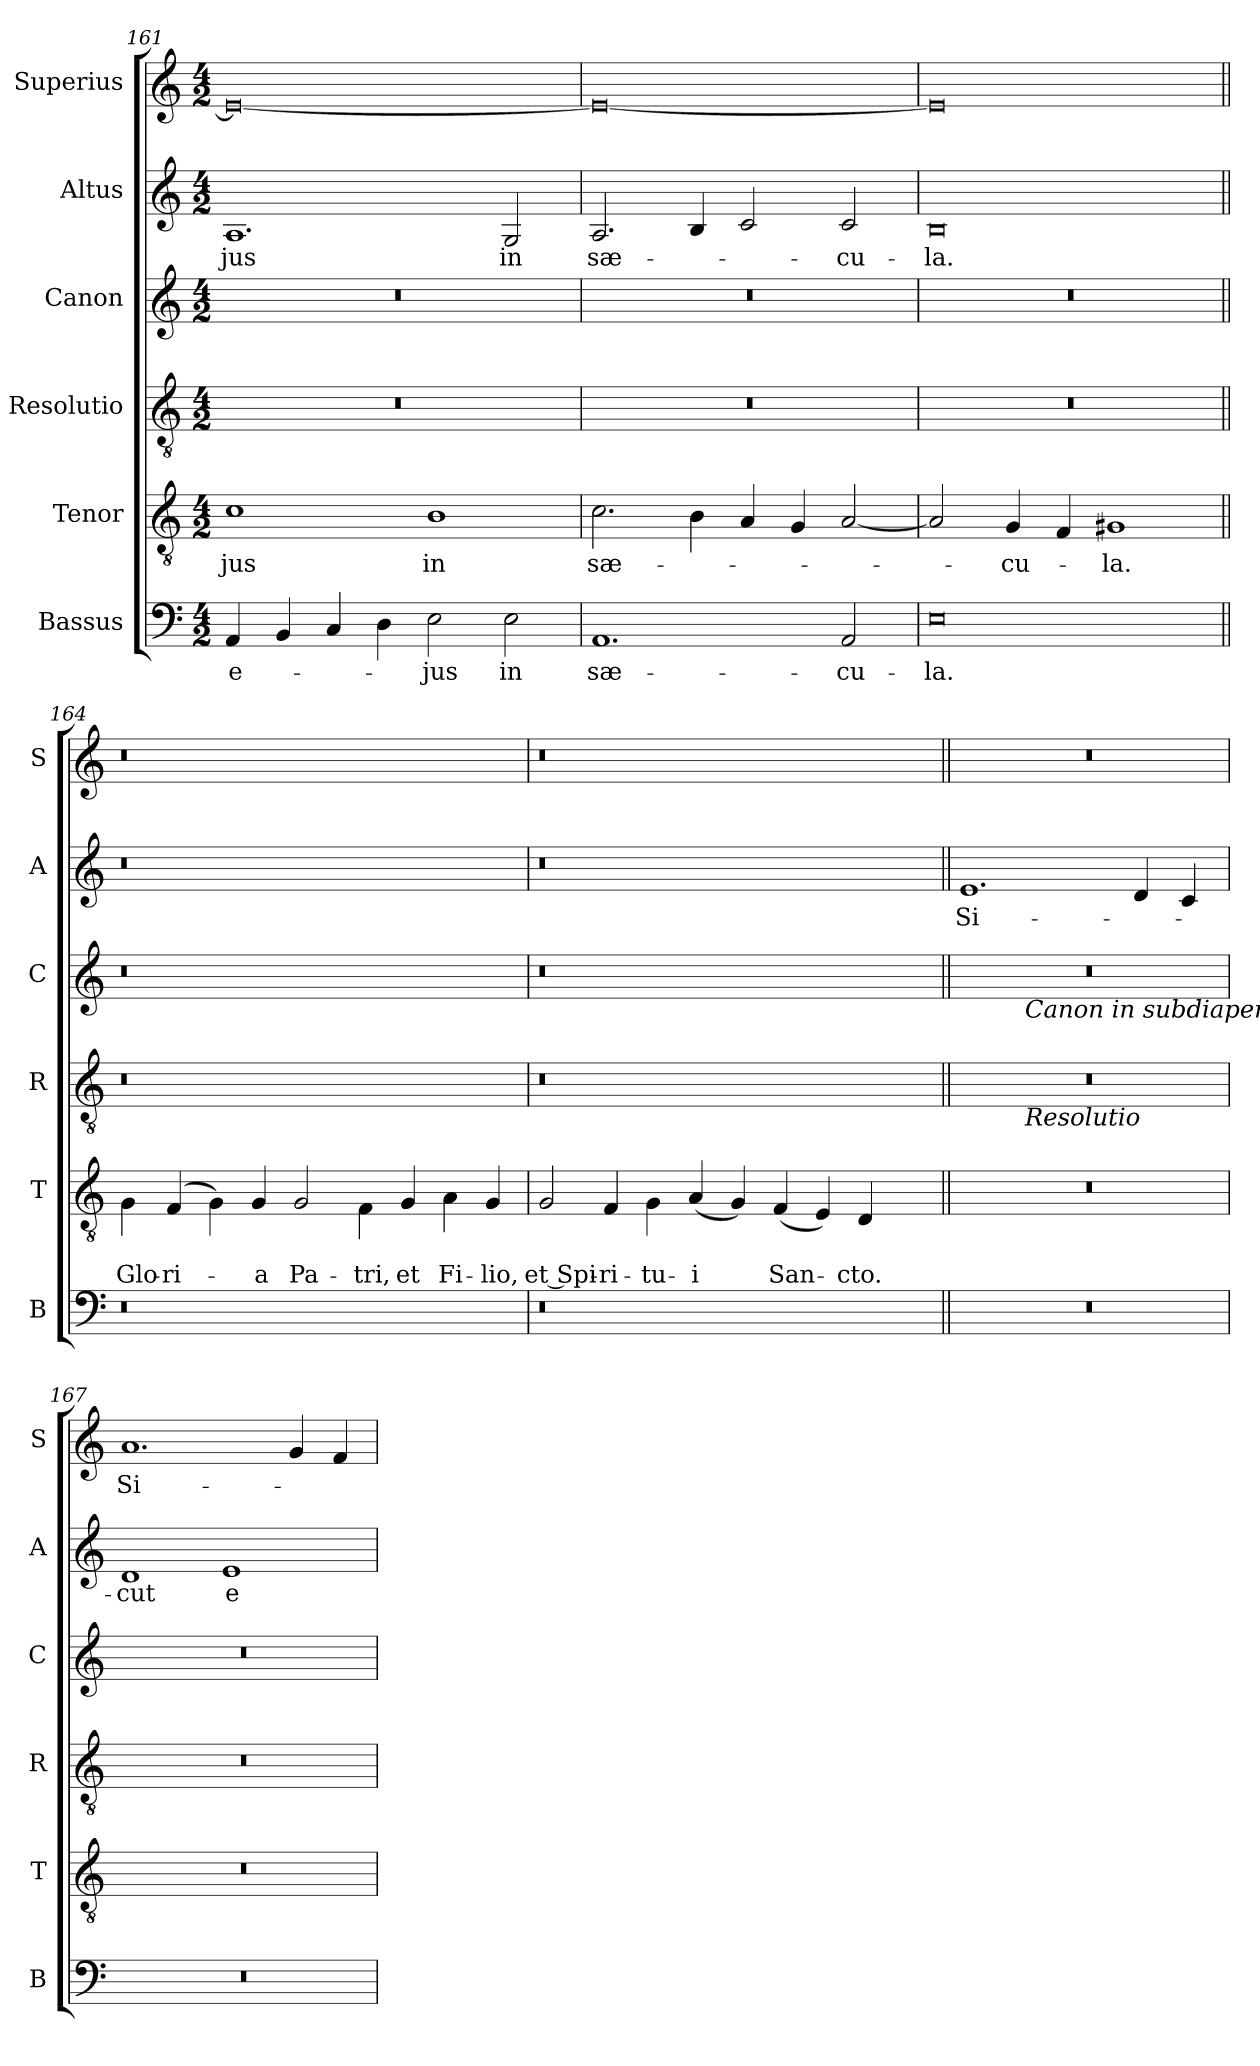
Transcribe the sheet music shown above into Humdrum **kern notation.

**kern	**text	**kern	**text	**text	**kern	**kern	**kern	**text	**kern	**text
*part6	*part6	*part5	*part5	*part5	*part4	*part3	*part2	*part2	*part1	*part1
*staff6	*staff6	*staff5	*staff5	*staff5	*staff4	*staff3	*staff2	*staff2	*staff1	*staff1
*I"Bassus	*	*I"Tenor	*	*	*I"Resolutio	*I"Canon	*I"Altus	*	*I"Superius	*
*I'B	*	*I'T	*	*	*I'R	*I'C	*I'A	*	*I'S	*
*clefF4	*	*clefGv2	*	*	*clefGv2	*clefG2	*clefG2	*	*clefG2	*
*k[]	*	*k[]	*	*	*k[]	*k[]	*k[]	*	*k[]	*
*C:	*	*C:	*	*	*C:	*C:	*C:	*	*C:	*
*M4/2	*	*M4/2	*	*	*M4/2	*M4/2	*M4/2	*	*M4/2	*
=161	=161	=161	=161	=161	=161	=161	=161	=161	=161	=161
!	!LO:LY:b	!	!LO:LY:b	!	!	!	!	!LO:LY:b	!	!
4AA/	e-	1c	-jus	.	0r	0r	1.A	-jus	0e_	.
4BB/	.	.	.	.	.	.	.	.	.	.
4C/	.	.	.	.	.	.	.	.	.	.
4D\	.	.	.	.	.	.	.	.	.	.
!	!LO:LY:b	!	!LO:LY:b	!	!	!	!	!	!	!
2E\	-jus	1B	in	.	.	.	.	.	.	.
!	!LO:LY:b	!	!	!	!	!	!	!LO:LY:b	!	!
2E\	in	.	.	.	.	.	2G/	in	.	.
=162	=162	=162	=162	=162	=162	=162	=162	=162	=162	=162
!	!LO:LY:b	!	!LO:LY:b	!	!	!	!	!LO:LY:b	!	!
1.AA	sæ-	2.c\	sæ-	.	0r	0r	2.A/	sæ-	0e_	.
.	.	4B\	.	.	.	.	4B/	.	.	.
.	.	4A/	.	.	.	.	2c/	.	.	.
.	.	4G/	.	.	.	.	.	.	.	.
!	!LO:LY:b	!	!	!	!	!	!	!LO:LY:b	!	!
2AA/	-cu-	[2A/	.	.	.	.	2c/	-cu-	.	.
=163	=163	=163	=163	=163	=163	=163	=163	=163	=163	=163
!	!LO:LY:b	!	!	!	!	!	!	!LO:LY:b	!	!
0E	-la.	2A/]	.	.	0r	0r	0B	-la.	0e]	.
!	!	!	!LO:LY:b	!	!	!	!	!	!	!
.	.	4G/	-cu-	.	.	.	.	.	.	.
.	.	4F/	.	.	.	.	.	.	.	.
!	!	!	!LO:LY:b	!	!	!	!	!	!	!
.	.	1G#X	-la.	.	.	.	.	.	.	.
!!LO:LB:g=z
=164||	=164||	=164||	=164||	=164||	=164||	=164||	=164||	=164||	=164||	=164||
!	!	!LO:N:head=solid	!	!LO:LY:b	!	!	!	!	!	!
0r	.	4G\	.	Glo-	0r	0r	0r	.	0r	.
!	!	!LO:N:head=solid	!	!LO:LY:b	!	!	!	!	!	!
.	.	(>4F/	.	-ri-	.	.	.	.	.	.
!	!	!LO:N:head=solid	!	!	!	!	!	!	!	!
.	.	4G\)	.	.	.	.	.	.	.	.
!	!	!LO:N:head=solid	!	!LO:LY:b	!	!	!	!	!	!
.	.	4G/	.	-a	.	.	.	.	.	.
!	!	!LO:N:head=open	!	!LO:LY:b	!	!	!	!	!	!
.	.	2G/	.	Pa-	.	.	.	.	.	.
!	!	!LO:N:head=solid	!	!LO:LY:b	!	!	!	!	!	!
.	.	4F\	.	-tri,	.	.	.	.	.	.
!	!	!LO:N:head=solid	!	!LO:LY:b	!	!	!	!	!	!
.	.	4G/	.	et	.	.	.	.	.	.
!	!	!LO:N:head=solid	!	!LO:LY:b	!	!	!	!	!	!
2ryy	.	4A\	.	Fi-	2ryy	2ryy	2ryy	.	2ryy	.
!	!	!LO:N:head=solid	!	!LO:LY:b	!	!	!	!	!	!
.	.	4G/	.	-lio,	.	.	.	.	.	.
=165	=165	=165	=165	=165	=165	=165	=165	=165	=165	=165
!	!	!LO:N:head=open	!	!LO:LY:b	!	!	!	!	!	!
0r	.	2G/	.	et Spi-	0r	0r	0r	.	0r	.
!	!	!LO:N:head=solid	!	!LO:LY:b	!	!	!	!	!	!
.	.	4F/	.	-ri-	.	.	.	.	.	.
!	!	!LO:N:head=solid	!	!LO:LY:b	!	!	!	!	!	!
.	.	4G\	.	-tu-	.	.	.	.	.	.
!	!	!LO:N:head=solid	!	!LO:LY:b	!	!	!	!	!	!
.	.	(<4A/	.	-i	.	.	.	.	.	.
!	!	!LO:N:head=solid	!	!	!	!	!	!	!	!
.	.	4G/)	.	.	.	.	.	.	.	.
!	!	!LO:N:head=solid	!	!LO:LY:b	!	!	!	!	!	!
.	.	(<4F/	.	San-	.	.	.	.	.	.
!	!	!LO:N:head=solid	!	!	!	!	!	!	!	!
.	.	4E/)	.	.	.	.	.	.	.	.
!	!	!LO:N:head=solid	!	!LO:LY:b	!	!	!	!	!	!
2ryy	.	4D/	.	-cto.	2ryy	2ryy	2ryy	.	2ryy	.
.	.	4ryy	.	.	.	.	.	.	.	.
!!LO:PB:g=z
=166||	=166||	=166||	=166||	=166||	=166||	=166||	=166||	=166||	=166||	=166||
!	!	!	!	!	!	!	!	!LO:LY:b	!	!
*	*	*	*	*	*^	*^	*	*	*	*
0r	.	0r	.	.	0r	2ryy	0r	2ryy	1.e	Si-	0r	.
!	!	!	!	!	!	!	!	!LO:TX:b:i:t=Canon in subdiapente	!	!	!	!
!	!	!	!	!	!	!LO:TX:b:i:t=Resolutio	!	!	!	!	!	!
.	.	.	.	.	.	1.ryy	.	1.ryy	.	.	.	.
.	.	.	.	.	.	.	.	.	4d/	.	.	.
.	.	.	.	.	.	.	.	.	4c/	.	.	.
=167	=167	=167	=167	=167	=167	=167	=167	=167	=167	=167	=167	=167
!	!	!	!	!	!	!	!	!	!	!LO:LY:b	!	!LO:LY:b
*	*	*	*	*	*v	*v	*	*	*	*	*	*
*	*	*	*	*	*	*v	*v	*	*	*	*
0r	.	0r	.	.	0r	0r	1d	-cut	1.a	Si-
!	!	!	!	!	!	!	!	!LO:LY:b	!	!
.	.	.	.	.	.	.	1e	e-	.	.
.	.	.	.	.	.	.	.	.	4g/	.
.	.	.	.	.	.	.	.	.	4f/	.
=	=	=	=	=	=	=	=	=	=	=
*-	*-	*-	*-	*-	*-	*-	*-	*-	*-	*-
